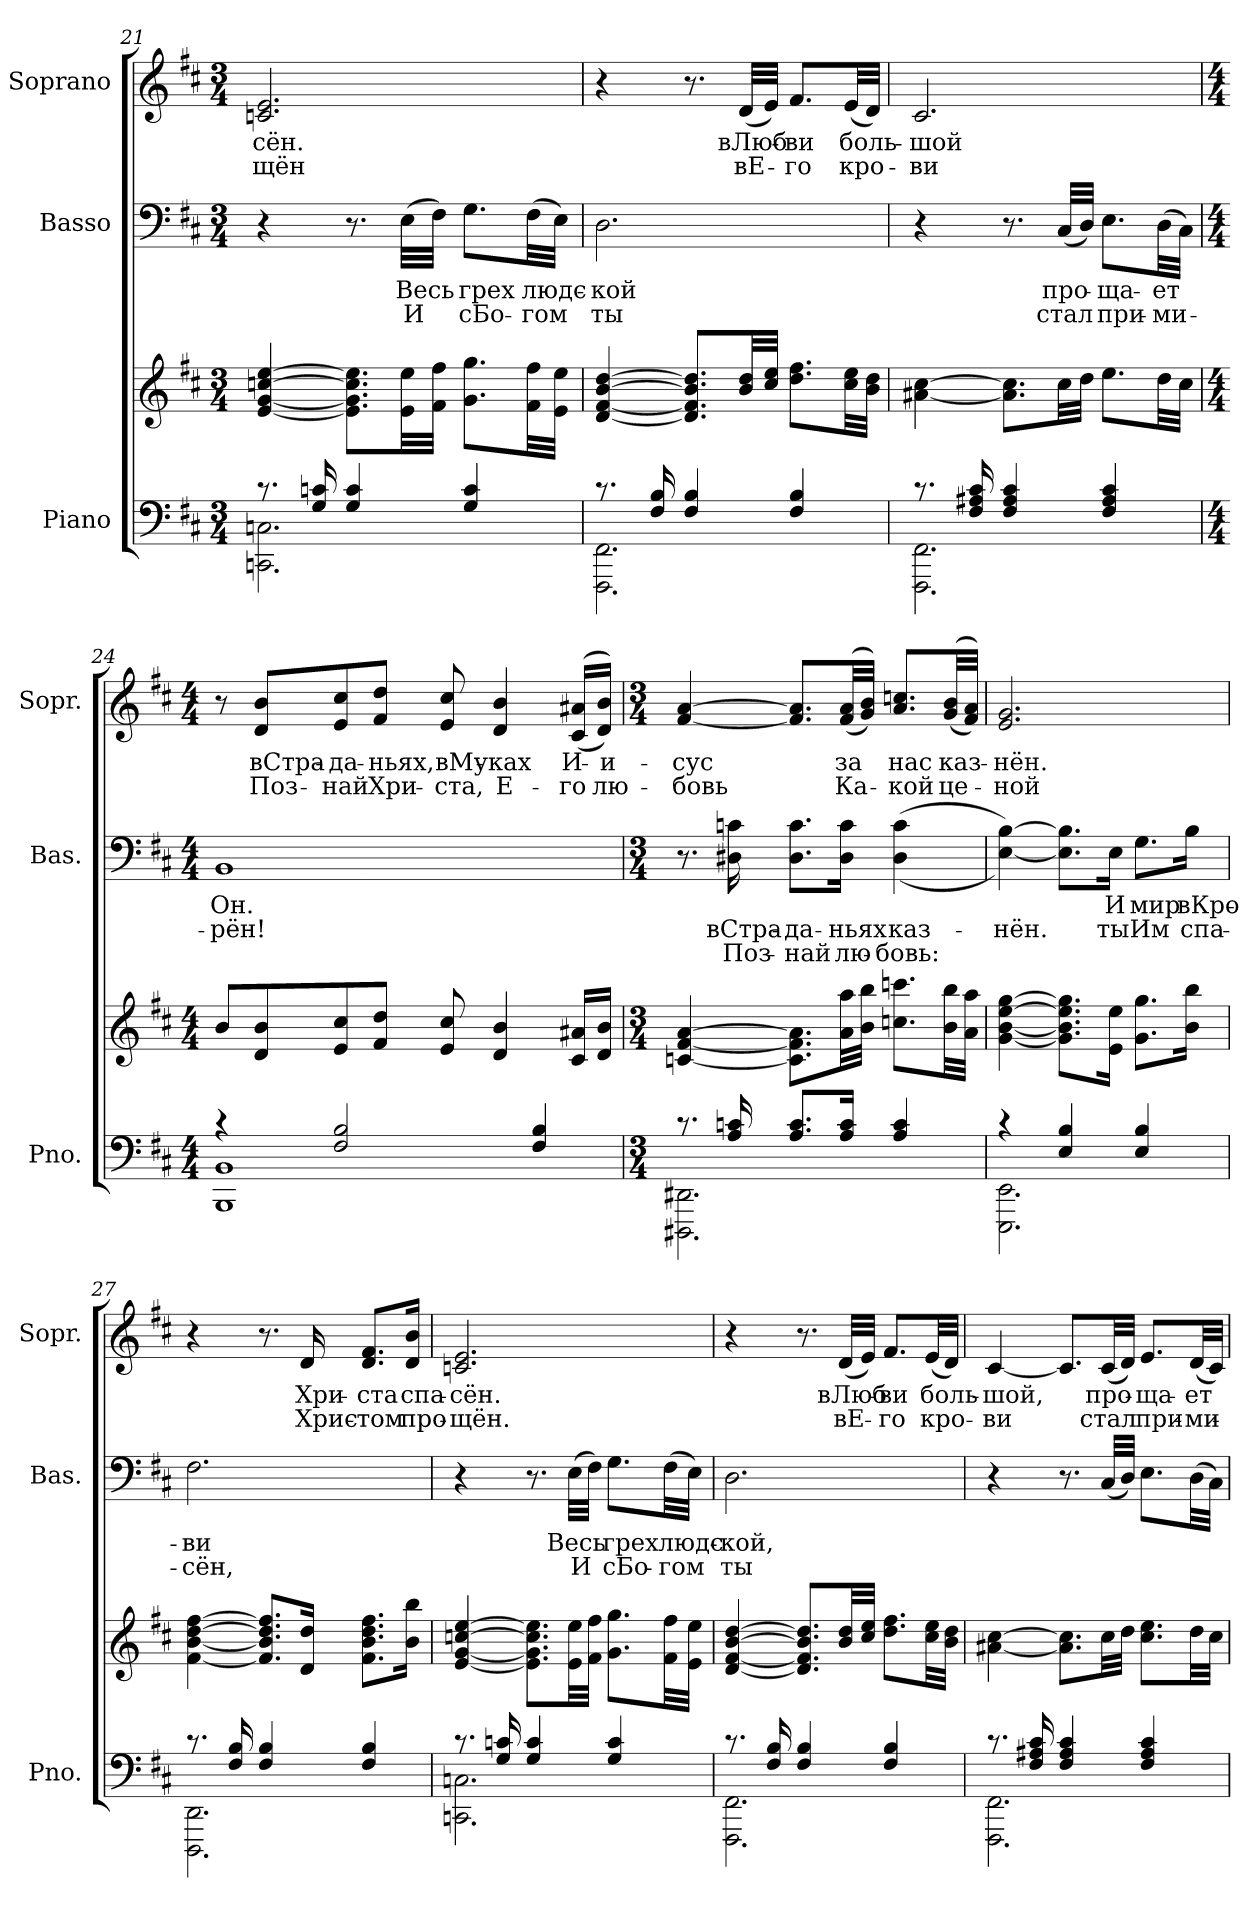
**kern	**kern	**kern	**text	**text	**text	**kern	**text	**text
*part3	*part3	*part2	*part2	*part2	*part2	*part1	*part1	*part1
*staff4	*staff3	*staff2	*staff2	*staff2	*staff2	*staff1	*staff1	*staff1
*I"Piano	*	*I"Basso	*	*	*	*I"Soprano	*	*
*I'Pno.	*	*I'Bas.	*	*	*	*I'Sopr.	*	*
!!LO:LB:g=z
*clefF4	*clefG2	*clefF4	*	*	*	*clefG2	*	*
*k[f#c#]	*k[f#c#]	*k[f#c#]	*	*	*	*k[f#c#]	*	*
*b:	*b:	*b:	*	*	*	*b:	*	*
*M3/4	*M3/4	*M3/4	*	*	*	*M3/4	*	*
=21	=21	=21	=21	=21	=21	=21	=21	=21
*^	*	*	*	*	*	*	*	*
!	!	!	!	!	!	!	!	!LO:LY:b	!LO:LY:b
8.rc	2.CCn\ 2.Cn\	[4e/ [4g/ [4ccn/ [4ee/	4r	.	.	.	2.cn/ 2.e/	-сён.	-щён
16G/ 16cn/	.	.	.	.	.	.	.	.	.
4G/ 4c/	.	8.e\] 8.g\] 8.cc\] 8.ee\]L	8.r	.	.	.	.	.	.
!	!	!	!	!LO:LY:a	!LO:LY:a	!	!	!	!
.	.	32e\ 32ee\LL	(>32E\LLL	Весь	И	.	.	.	.
.	.	32f#\ 32ff#\JJJ	32F#\JJJ)	.	.	.	.	.	.
!	!	!	!	!LO:LY:a	!LO:LY:a	!	!	!	!
4G/ 4c/	.	8.g\ 8.gg\L	8.G\L	грех	сБо-	.	.	.	.
!	!	!	!	!LO:LY:a	!LO:LY:a	!	!	!	!
.	.	32f#\ 32ff#\LL	(>32F#\LL	людс-	-гом	.	.	.	.
.	.	32e\ 32ee\JJJ	32E\JJJ)	.	.	.	.	.	.
=22	=22	=22	=22	=22	=22	=22	=22	=22	=22
!	!	!	!	!LO:LY:a	!LO:LY:a	!	!	!	!
8.rc	2.FFF#\ 2.FF#\	[4d/ [4f#/ [4b/ [4dd/	2.D\	-кой	ты	.	4r	.	.
16F#/ 16B/	.	.	.	.	.	.	.	.	.
4F#/ 4B/	.	8.d/] 8.f#/] 8.b/] 8.dd/]L	.	.	.	.	8.r	.	.
!	!	!	!	!	!	!	!	!LO:LY:b	!LO:LY:b
.	.	32b/ 32dd/LL	.	.	.	.	(<32d/LLL	вЛюб-	вЕ-
.	.	32cc#/ 32ee/JJJ	.	.	.	.	32e/JJJ)	.	.
!	!	!	!	!	!	!	!	!LO:LY:b	!LO:LY:b
4F#/ 4B/	.	8.dd\ 8.ff#\L	.	.	.	.	8.f#/L	-ви	-го
!	!	!	!	!	!	!	!	!LO:LY:b	!LO:LY:b
.	.	32cc#\ 32ee\LL	.	.	.	.	(<32e/LL	боль-	кро-
.	.	32b\ 32dd\JJJ	.	.	.	.	32d/JJJ)	.	.
!!LO:LB:g=z
=23	=23	=23	=23	=23	=23	=23	=23	=23	=23
!	!	!	!	!	!	!	!	!LO:LY:b	!LO:LY:b
8.rc	2.FFF#\ 2.FF#\	[4a#X\ [4cc#\	4r	.	.	.	2.c#/	-шой	-ви
16F#/ 16A#X/ 16c#/	.	.	.	.	.	.	.	.	.
4F#/ 4A#/ 4c#/	.	8.a#\] 8.cc#\]L	8.r	.	.	.	.	.	.
!	!	!	!	!LO:LY:a	!LO:LY:a	!	!	!	!
.	.	32cc#\LL	(<32C#/LLL	про-	стал	.	.	.	.
.	.	32dd\JJJ	32D/JJJ)	.	.	.	.	.	.
!	!	!	!	!LO:LY:a	!LO:LY:a	!	!	!	!
4F#/ 4A#/ 4c#/	.	8.ee\L	8.E\L	-ща-	при-	.	.	.	.
!	!	!	!	!LO:LY:a	!LO:LY:a	!	!	!	!
.	.	32dd\LL	(>32D\LL	-ет	-ми-	.	.	.	.
.	.	32cc#\JJJ	32C#\JJJ)	.	.	.	.	.	.
=24	=24	=24	=24	=24	=24	=24	=24	=24	=24
*M4/4	*	*M4/4	*M4/4	*	*	*	*M4/4	*	*
!	!	!	!	!LO:LY:a	!LO:LY:a	!	!	!	!
4rc	1BBB 1BB	8b/L	1BB	Он.	-рён!	.	8r	.	.
!	!	!	!	!	!	!	!	!LO:LY:b	!LO:LY:b
.	.	8d/ 8b/	.	.	.	.	8d/ 8b/L	вСтра-	Поз-
!	!	!	!	!	!	!	!	!LO:LY:b	!LO:LY:b
2F#/ 2B/	.	8e/ 8cc#/	.	.	.	.	8e/ 8cc#/	-да-	-най
!	!	!	!	!	!	!	!	!LO:LY:b	!LO:LY:b
.	.	8f#/ 8dd/J	.	.	.	.	8f#/ 8dd/J	-ньях,	Хри-
!	!	!	!	!	!	!	!	!LO:LY:b	!LO:LY:b
.	.	8e/ 8cc#/	.	.	.	.	8e/ 8cc#/	вМу-	-ста,
!	!	!	!	!	!	!	!	!LO:LY:b	!LO:LY:b
.	.	4d/ 4b/	.	.	.	.	4d/ 4b/	-ках	Е-
4F#/ 4B/	.	.	.	.	.	.	.	.	.
!	!	!	!	!	!	!	!	!LO:LY:b	!LO:LY:b
.	.	16c#/ 16a#X/LL	.	.	.	.	(<(16c#/ 16a#X/LL	И-	-го
!	!	!	!	!	!	!	!	!LO:LY:b	!LO:LY:b
.	.	16d/ 16b/JJ	.	.	.	.	16d/ 16b/JJ))	-и-	лю-
!!LO:PB:g=z
=25	=25	=25	=25	=25	=25	=25	=25	=25	=25
*M3/4	*	*M3/4	*M3/4	*	*	*	*M3/4	*	*
!	!	!	!	!	!	!	!	!LO:LY:b	!LO:LY:b
8.rc	2.DDD#X\ 2.DD#X\	[4cn/ [4f#/ [4a/	8.r	.	.	.	[4f#/ [4a/	-сус	-бовь
!	!	!	!	!	!LO:LY:a	!LO:LY:a	!	!	!
16A/ 16cn/	.	.	16D#X\ 16cn\	.	вСтра-	Поз-	.	.	.
!	!	!	!	!	!LO:LY:a	!LO:LY:a	!	!	!
8.A/ 8.c/L	.	8.c\] 8.f#\] 8.a\]L	8.D#\ 8.c\L	.	-да-	-най	8.f#/] 8.a/]L	.	.
!	!	!	!	!	!LO:LY:a	!LO:LY:a	!	!LO:LY:b	!LO:LY:b
16A/ 16c/Jk	.	32a\ 32aa\LL	16D#\ 16c\Jk	.	-ньях	лю-	(<(>32f#/ 32a/LL	за	Ка-
.	.	32b\ 32bb\JJJ	.	.	.	.	32g/ 32b/JJJ))	.	.
!	!	!	!	!	!LO:LY:a	!LO:LY:a	!	!LO:LY:b	!LO:LY:b
4A/ 4c/	.	8.ccn\ 8.cccn\L	((>4D#\ 4c\	.	каз-	-бовь:	8.a/ 8.ccn/L	нас	-кой
!	!	!	!	!	!	!	!	!LO:LY:b	!LO:LY:b
.	.	32b\ 32bb\LL	.	.	.	.	(<(>32g/ 32b/LL	каз-	це-
.	.	32a\ 32aa\JJJ	.	.	.	.	32f#/ 32a/JJJ))	.	.
=26	=26	=26	=26	=26	=26	=26	=26	=26	=26
!	!	!	!	!	!LO:LY:a	!	!	!LO:LY:b	!LO:LY:b
4rc	2.EEE\ 2.EE\	[4g\ [4b\ [4ee\ [4gg\	[4E\ [4B\))	.	-нён.	.	2.e/ 2.g/	-нён.	-ной
4E/ 4B/	.	8.g\] 8.b\] 8.ee\] 8.gg\]L	8.E\] 8.B\]L	.	.	.	.	.	.
!	!	!	!	!LO:LY:a	!LO:LY:a	!	!	!	!
.	.	16e\ 16ee\Jk	16E\Jk	И	ты	.	.	.	.
!	!	!	!	!LO:LY:a	!LO:LY:a	!	!	!	!
4E/ 4B/	.	8.g\ 8.gg\L	8.G\L	мир	Им	.	.	.	.
!	!	!	!	!LO:LY:a	!LO:LY:a	!	!	!	!
.	.	16b\ 16bb\Jk	16B\Jk	вКро-	спа-	.	.	.	.
!!LO:LB:g=z
=27	=27	=27	=27	=27	=27	=27	=27	=27	=27
!	!	!	!	!LO:LY:a	!LO:LY:a	!	!	!	!
8.rc	2.DDD\ 2.DD\	[4f#\ [4b\ [4dd\ [4ff#\	2.F#\	-ви	-сён,	.	4r	.	.
16F#/ 16B/	.	.	.	.	.	.	.	.	.
4F#/ 4B/	.	8.f#/] 8.b/] 8.dd/] 8.ff#/]L	.	.	.	.	8.r	.	.
!	!	!	!	!	!	!	!	!LO:LY:b	!LO:LY:b
.	.	16d/ 16dd/Jk	.	.	.	.	16d/	Хри-	Хрис-
!	!	!	!	!	!	!	!	!LO:LY:b	!LO:LY:b
4F#/ 4B/	.	8.f#\ 8.b\ 8.dd\ 8.ff#\L	.	.	.	.	8.d/ 8.f#/L	-ста	-том
!	!	!	!	!	!	!	!	!LO:LY:b	!LO:LY:b
.	.	16b\ 16bb\Jk	.	.	.	.	16d/ 16b/Jk	спа-	про-
=28	=28	=28	=28	=28	=28	=28	=28	=28	=28
!	!	!	!	!	!	!	!	!LO:LY:b	!LO:LY:b
8.rc	2.CCn\ 2.Cn\	[4e/ [4g/ [4ccn/ [4ee/	4r	.	.	.	2.cn/ 2.e/	-сён.	-щён.
16G/ 16cn/	.	.	.	.	.	.	.	.	.
4G/ 4c/	.	8.e\] 8.g\] 8.cc\] 8.ee\]L	8.r	.	.	.	.	.	.
!	!	!	!	!LO:LY:a	!LO:LY:a	!	!	!	!
.	.	32e\ 32ee\LL	(>32E\LLL	Весь	И	.	.	.	.
.	.	32f#\ 32ff#\JJJ	32F#\JJJ)	.	.	.	.	.	.
!	!	!	!	!LO:LY:a	!LO:LY:a	!	!	!	!
4G/ 4c/	.	8.g\ 8.gg\L	8.G\L	грех	сБо-	.	.	.	.
!	!	!	!	!LO:LY:a	!LO:LY:a	!	!	!	!
.	.	32f#\ 32ff#\LL	(>32F#\LL	людс-	-гом	.	.	.	.
.	.	32e\ 32ee\JJJ	32E\JJJ)	.	.	.	.	.	.
=29	=29	=29	=29	=29	=29	=29	=29	=29	=29
!	!	!	!	!LO:LY:a	!LO:LY:a	!	!	!	!
8.rc	2.FFF#\ 2.FF#\	[4d/ [4f#/ [4b/ [4dd/	2.D\	-кой,	ты	.	4r	.	.
16F#/ 16B/	.	.	.	.	.	.	.	.	.
4F#/ 4B/	.	8.d/] 8.f#/] 8.b/] 8.dd/]L	.	.	.	.	8.r	.	.
!	!	!	!	!	!	!	!	!LO:LY:b	!LO:LY:b
.	.	32b/ 32dd/LL	.	.	.	.	(>32d/LLL	вЛюб-	вЕ-
.	.	32cc#/ 32ee/JJJ	.	.	.	.	32e/JJJ)	.	.
!	!	!	!	!	!	!	!	!LO:LY:b	!LO:LY:b
4F#/ 4B/	.	8.dd\ 8.ff#\L	.	.	.	.	8.f#/L	-ви	-го
!	!	!	!	!	!	!	!	!LO:LY:b	!LO:LY:b
.	.	32cc#\ 32ee\LL	.	.	.	.	(>32e/LL	боль-	кро-
.	.	32b\ 32dd\JJJ	.	.	.	.	32d/JJJ)	.	.
!!LO:LB:g=z
=30	=30	=30	=30	=30	=30	=30	=30	=30	=30
!	!	!	!	!	!	!	!	!LO:LY:b	!LO:LY:b
8.rc	2.FFF#\ 2.FF#\	[4a#X\ [4cc#\	4r	.	.	.	[4c#/	-шой,	-ви
16F#/ 16A#X/ 16c#/	.	.	.	.	.	.	.	.	.
4F#/ 4A#/ 4c#/	.	8.a#\] 8.cc#\]L	8.r	.	.	.	8.c#/L]	.	.
!	!	!	!	!	!	!	!	!LO:LY:b	!LO:LY:b
.	.	32cc#\LL	(<32C#/LLL	.	.	.	(>32c#/LL	про-	стал
.	.	32dd\JJJ	32D/JJJ)	.	.	.	32d/JJJ)	.	.
!	!	!	!	!	!	!	!	!LO:LY:b	!LO:LY:b
4F#/ 4A#/ 4c#/	.	8.cc#\ 8.ee\L	8.E\L	.	.	.	8.e/L	-ща-	при-
!	!	!	!	!	!	!	!	!LO:LY:b	!LO:LY:b
.	.	32dd\LL	(>32D\LL	.	.	.	(>32d/LL	-ет	-ми-
.	.	32cc#\JJJ	32C#\JJJ)	.	.	.	32c#/JJJ)	.	.
*v	*v	*	*	*	*	*	*	*	*
=	=	=	=	=	=	=	=	=
*-	*-	*-	*-	*-	*-	*-	*-	*-
